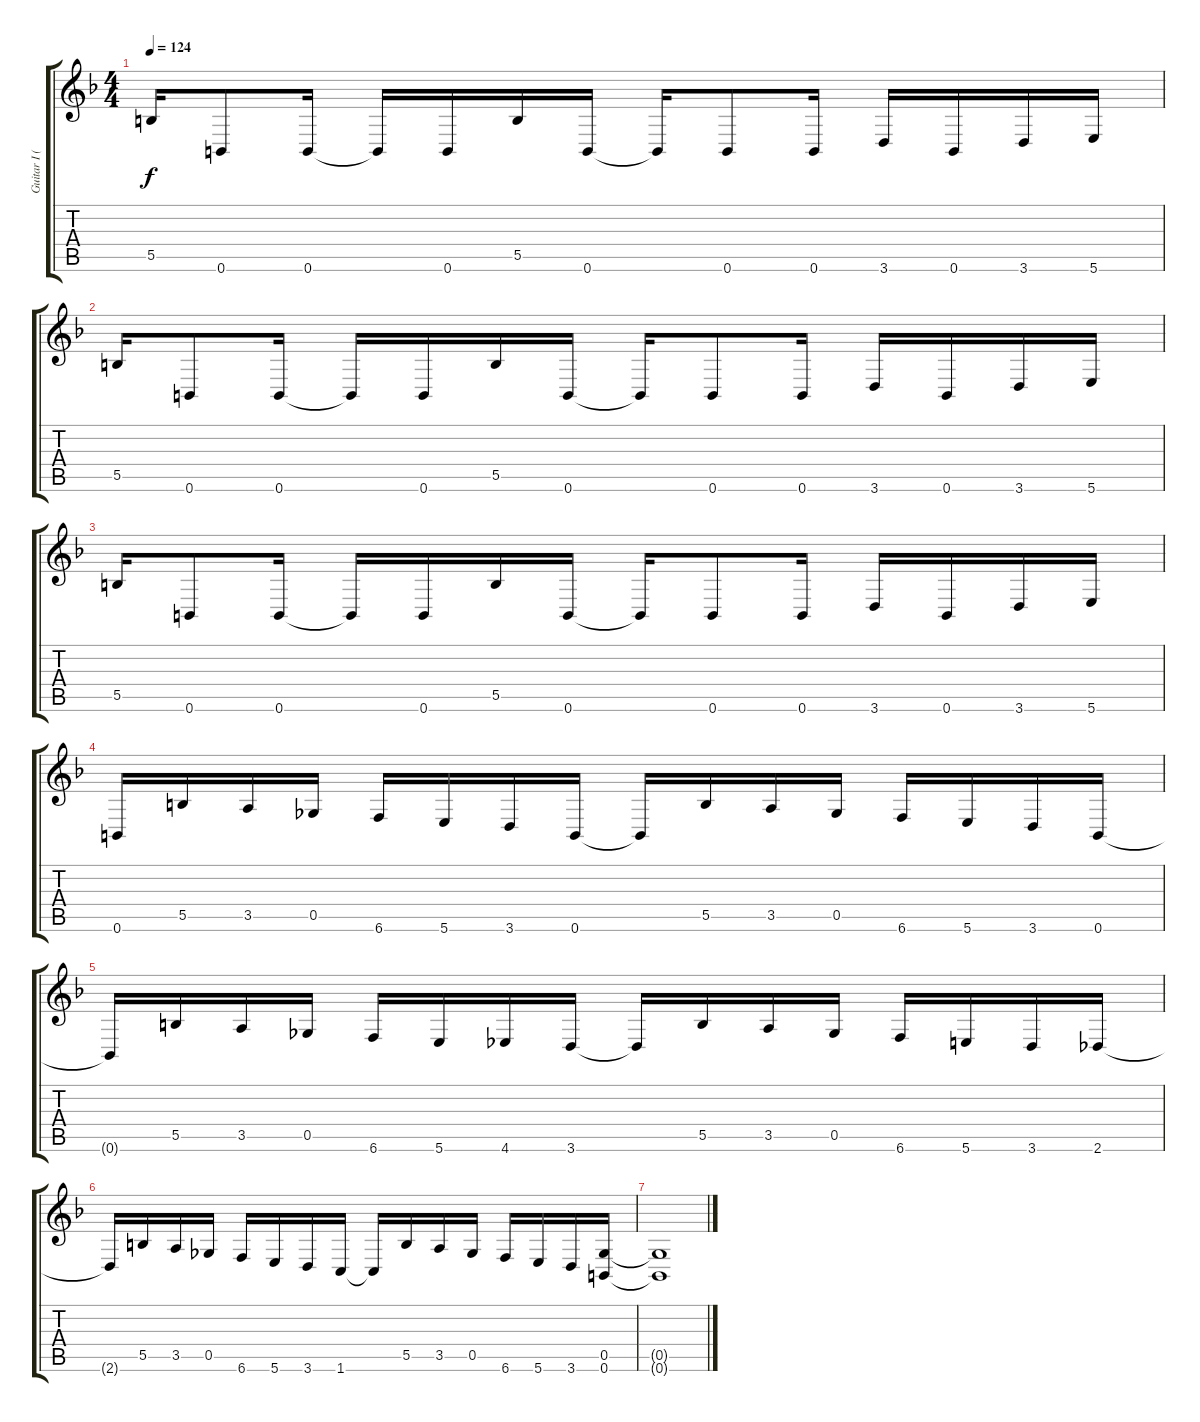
\track ("Guitar I (Sakito)" "Guitar I (") {instrument distortionguitar}
\staff {score tabs}
\tuning (Db4 Ab3 E3 B2 Gb2 B1) {hide}
\ts (4 4)
\tempo 124
\clef g2
\ks f
5.5.16{dy f} 0.6.8 0.6.16 0.6{t}.16 0.6.16 5.5.16 0.6.16 0.6{t}.16 0.6.8 0.6.16 3.6.16 0.6.16 3.6.16 5.6.16 |
5.5.16 0.6.8 0.6.16 0.6{t}.16 0.6.16 5.5.16 0.6.16 0.6{t}.16 0.6.8 0.6.16 3.6.16 0.6.16 3.6.16 5.6.16 |
5.5.16 0.6.8 0.6.16 0.6{t}.16 0.6.16 5.5.16 0.6.16 0.6{t}.16 0.6.8 0.6.16 3.6.16 0.6.16 3.6.16 5.6.16 |
0.6.16 5.5.16 3.5.16 0.5.16 6.6.16 5.6.16 3.6.16 0.6.16 0.6{t}.16 5.5.16 3.5.16 0.5.16 6.6.16 5.6.16 3.6.16 0.6.16 |
0.6{t}.16 5.5.16 3.5.16 0.5.16 6.6.16 5.6.16 4.6.16 3.6.16 3.6{t}.16 5.5.16 3.5.16 0.5.16 6.6.16 5.6.16 3.6.16 2.6.16 |
2.6{t}.16 5.5.16 3.5.16 0.5.16 6.6.16 5.6.16 3.6.16 1.6.16 1.6{t}.16 5.5.16 3.5.16 0.5.16 6.6.16 5.6.16 3.6.16 (0.5 0.6).16 |
(0.5{t} 0.6{t}).1
